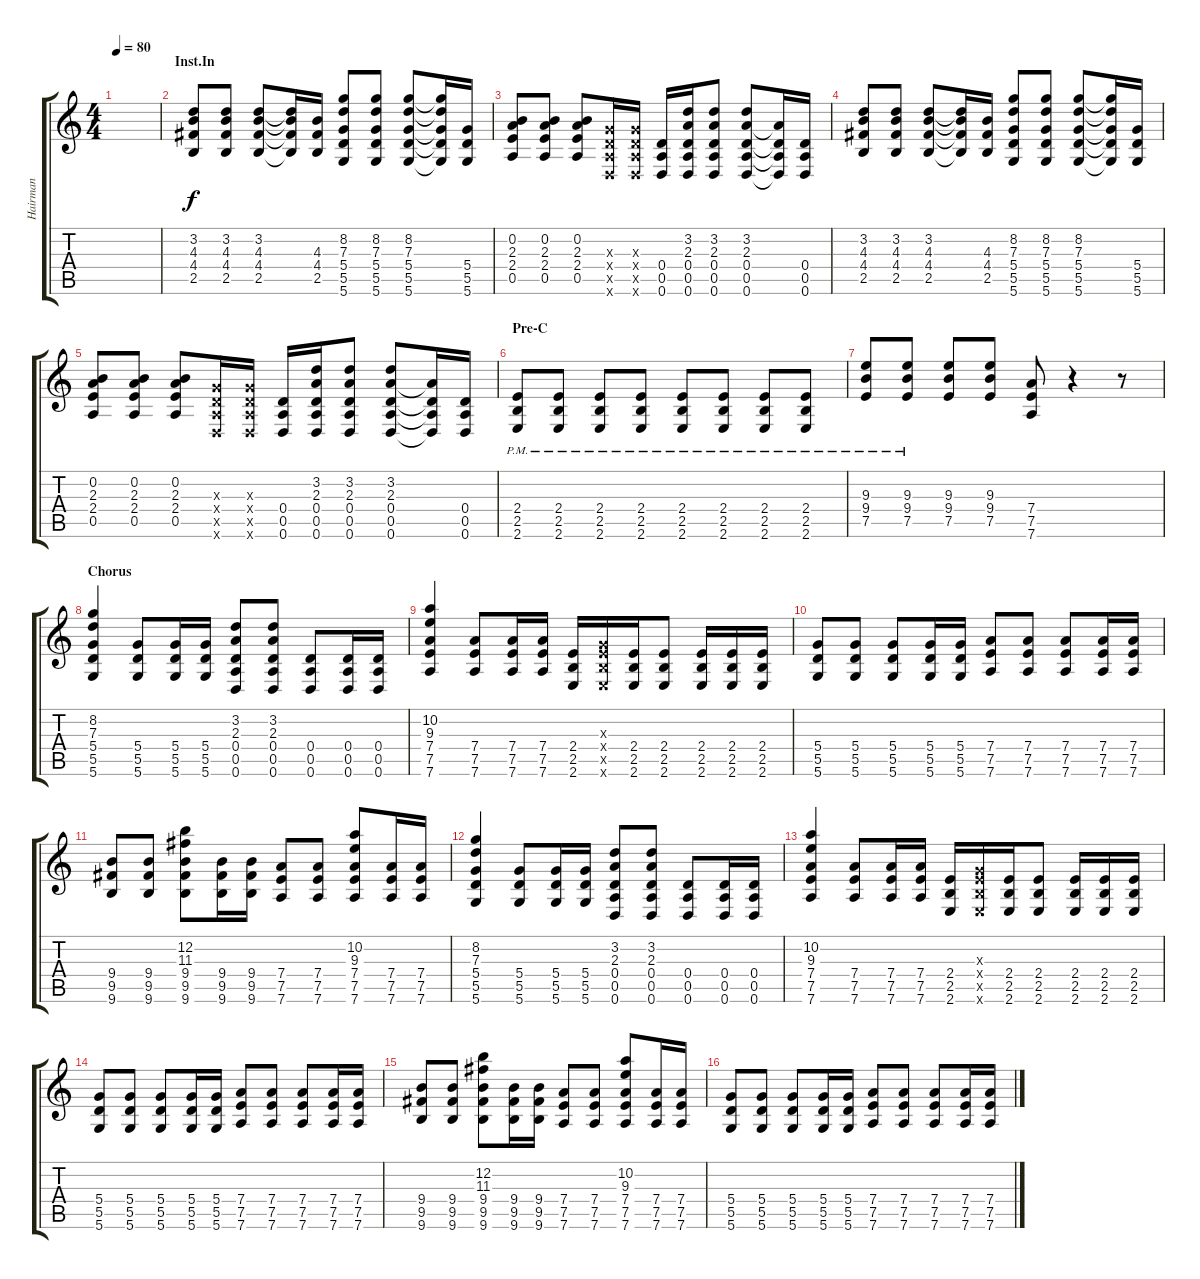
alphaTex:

\track ("Hairman" "Hairman") {instrument acousticguitarsteel}
\staff {score tabs}
\tuning (E4 B3 G3 D3 A2 D2) {hide}
\ts (4 4)
\tempo 80
\clef g2
\ks c
|
\section ("" "Inst.In")
(3.2 4.3 4.4 2.5).8 (3.2 4.3 4.4 2.5).8 (3.2 4.3 4.4 2.5).8 (3.2{t} 4.3{t} 4.4{t} 2.5{t}).16 (4.3 4.4 2.5).16 (8.2 7.3 5.4 5.5 5.6).8 (8.2 7.3 5.4 5.5 5.6).8 (8.2 7.3 5.4 5.5 5.6).8 (8.2{t} 7.3{t} 5.4{t} 5.5{t} 5.6{t}).16 (5.4 5.5 5.6).16 |
(0.2 2.3 2.4 0.5).8 (0.2 2.3 2.4 0.5).8 (0.2 2.3 2.4 0.5).8 (0.3{x} 0.4{x} 0.5{x} 0.6{x}).16 (0.3{x} 0.4{x} 0.5{x} 0.6{x}).16 (0.4 0.5 0.6).16 (3.2 2.3 0.4 0.5 0.6).16 (3.2 2.3 0.4 0.5 0.6).8 (3.2 2.3 0.4 0.5 0.6).8 (2.3{t} 0.4{t} 0.5{t} 0.6{t}).16 (0.4 0.5 0.6).16 |
(3.2 4.3 4.4 2.5).8 (3.2 4.3 4.4 2.5).8 (3.2 4.3 4.4 2.5).8 (3.2{t} 4.3{t} 4.4{t} 2.5{t}).16 (4.3 4.4 2.5).16 (8.2 7.3 5.4 5.5 5.6).8 (8.2 7.3 5.4 5.5 5.6).8 (8.2 7.3 5.4 5.5 5.6).8 (8.2{t} 7.3{t} 5.4{t} 5.5{t} 5.6{t}).16 (5.4 5.5 5.6).16 |
(0.2 2.3 2.4 0.5).8 (0.2 2.3 2.4 0.5).8 (0.2 2.3 2.4 0.5).8 (0.3{x} 0.4{x} 0.5{x} 0.6{x}).16 (0.3{x} 0.4{x} 0.5{x} 0.6{x}).16 (0.4 0.5 0.6).16 (3.2 2.3 0.4 0.5 0.6).16 (3.2 2.3 0.4 0.5 0.6).8 (3.2 2.3 0.4 0.5 0.6).8 (2.3{t} 0.4{t} 0.5{t} 0.6{t}).16 (0.4 0.5 0.6).16 |
\section ("" "Pre-C")
(2.4{pm} 2.5{pm} 2.6{pm}).8 (2.4{pm} 2.5{pm} 2.6{pm}).8 (2.4{pm} 2.5{pm} 2.6{pm}).8 (2.4{pm} 2.5{pm} 2.6{pm}).8 (2.4{pm} 2.5{pm} 2.6{pm}).8 (2.4{pm} 2.5{pm} 2.6{pm}).8 (2.4{pm} 2.5{pm} 2.6{pm}).8 (2.4{pm} 2.5{pm} 2.6{pm}).8 |
(9.3{pm} 9.4{pm} 7.5{pm}).8 (9.3{pm} 9.4{pm} 7.5{pm}).8 (9.3 9.4 7.5).8 (9.3 9.4 7.5).8 (7.4 7.5 7.6).8 r.4 r.8 |
\section ("" "Chorus")
(8.2 7.3 5.4 5.5 5.6).4 (5.4 5.5 5.6).8 (5.4 5.5 5.6).16 (5.4 5.5 5.6).16 (3.2 2.3 0.4 0.5 0.6).8 (3.2 2.3 0.4 0.5 0.6).8 (0.4 0.5 0.6).8 (0.4 0.5 0.6).16 (0.4 0.5 0.6).16 |
(10.2 9.3 7.4 7.5 7.6).4 (7.4 7.5 7.6).8 (7.4 7.5 7.6).16 (7.4 7.5 7.6).16 (2.4 2.5 2.6).16 (0.3{x} 2.4{x} 2.5{x} 2.6{x}).16 (2.4 2.5 2.6).16 (2.4 2.5 2.6).8 (2.4 2.5 2.6).16 (2.4 2.5 2.6).16 (2.4 2.5 2.6).16 |
(5.4 5.5 5.6).8 (5.4 5.5 5.6).8 (5.4 5.5 5.6).8 (5.4 5.5 5.6).16 (5.4 5.5 5.6).16 (7.4 7.5 7.6).8 (7.4 7.5 7.6).8 (7.4 7.5 7.6).8 (7.4 7.5 7.6).16 (7.4 7.5 7.6).16 |
(9.4 9.5 9.6).8 (9.4 9.5 9.6).8 (12.2 11.3 9.4 9.5 9.6).8 (9.4 9.5 9.6).16 (9.4 9.5 9.6).16 (7.4 7.5 7.6).8 (7.4 7.5 7.6).8 (10.2 9.3 7.4 7.5 7.6).8 (7.4 7.5 7.6).16 (7.4 7.5 7.6).16 |
(8.2 7.3 5.4 5.5 5.6).4 (5.4 5.5 5.6).8 (5.4 5.5 5.6).16 (5.4 5.5 5.6).16 (3.2 2.3 0.4 0.5 0.6).8 (3.2 2.3 0.4 0.5 0.6).8 (0.4 0.5 0.6).8 (0.4 0.5 0.6).16 (0.4 0.5 0.6).16 |
(10.2 9.3 7.4 7.5 7.6).4 (7.4 7.5 7.6).8 (7.4 7.5 7.6).16 (7.4 7.5 7.6).16 (2.4 2.5 2.6).16 (0.3{x} 2.4{x} 2.5{x} 2.6{x}).16 (2.4 2.5 2.6).16 (2.4 2.5 2.6).8 (2.4 2.5 2.6).16 (2.4 2.5 2.6).16 (2.4 2.5 2.6).16 |
(5.4 5.5 5.6).8 (5.4 5.5 5.6).8 (5.4 5.5 5.6).8 (5.4 5.5 5.6).16 (5.4 5.5 5.6).16 (7.4 7.5 7.6).8 (7.4 7.5 7.6).8 (7.4 7.5 7.6).8 (7.4 7.5 7.6).16 (7.4 7.5 7.6).16 |
(9.4 9.5 9.6).8 (9.4 9.5 9.6).8 (12.2 11.3 9.4 9.5 9.6).8 (9.4 9.5 9.6).16 (9.4 9.5 9.6).16 (7.4 7.5 7.6).8 (7.4 7.5 7.6).8 (10.2 9.3 7.4 7.5 7.6).8 (7.4 7.5 7.6).16 (7.4 7.5 7.6).16 |
(5.4 5.5 5.6).8 (5.4 5.5 5.6).8 (5.4 5.5 5.6).8 (5.4 5.5 5.6).16 (5.4 5.5 5.6).16 (7.4 7.5 7.6).8 (7.4 7.5 7.6).8 (7.4 7.5 7.6).8 (7.4 7.5 7.6).16 (7.4 7.5 7.6).16
